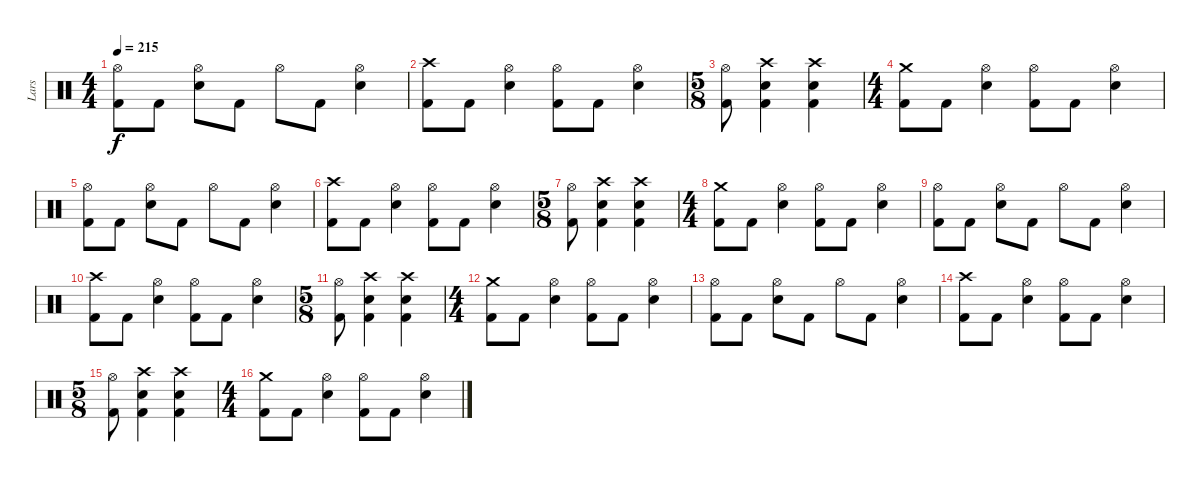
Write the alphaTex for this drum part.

\track ("Lars" "Lars") {instrument percussion}
\staff {score}
\articulation defaults
\ts (4 4)
\tempo 215
\clef neutral
\ks c
("Hi-Hat (open)" "Kick (hit) 2").8{dy f} "Kick (hit) 2".8 ("Hi-Hat (open)" "Snare (hit) 2").8 "Kick (hit) 2".8 "Hi-Hat (open)".8 "Kick (hit) 2".8 ("Hi-Hat (open)" "Snare (hit) 2").4 |
("Crash high (hit)" "Kick (hit) 2").8 "Kick (hit) 2".8 ("Hi-Hat (open)" "Snare (hit) 2").4 ("Hi-Hat (open)" "Kick (hit) 2").8 "Kick (hit) 2".8 ("Hi-Hat (open)" "Snare (hit) 2").4 |
\ts (5 8)
("Hi-Hat (open)" "Kick (hit) 2").8 ("Crash high (hit)" "Snare (hit) 2" "Kick (hit) 2").4 ("Crash high (hit)" "Snare (hit) 2" "Kick (hit) 2").4 |
\ts (4 4)
("Crash medium (hit)" "Kick (hit) 2").8 "Kick (hit) 2".8 ("Hi-Hat (open)" "Snare (hit) 2").4 ("Hi-Hat (open)" "Kick (hit) 2").8 "Kick (hit) 2".8 ("Hi-Hat (open)" "Snare (hit) 2").4 |
("Hi-Hat (open)" "Kick (hit) 2").8 "Kick (hit) 2".8 ("Hi-Hat (open)" "Snare (hit) 2").8 "Kick (hit) 2".8 "Hi-Hat (open)".8 "Kick (hit) 2".8 ("Hi-Hat (open)" "Snare (hit) 2").4 |
("Crash high (hit)" "Kick (hit) 2").8 "Kick (hit) 2".8 ("Hi-Hat (open)" "Snare (hit) 2").4 ("Hi-Hat (open)" "Kick (hit) 2").8 "Kick (hit) 2".8 ("Hi-Hat (open)" "Snare (hit) 2").4 |
\ts (5 8)
("Hi-Hat (open)" "Kick (hit) 2").8 ("Crash high (hit)" "Snare (hit) 2" "Kick (hit) 2").4 ("Crash high (hit)" "Snare (hit) 2" "Kick (hit) 2").4 |
\ts (4 4)
("Crash medium (hit)" "Kick (hit) 2").8 "Kick (hit) 2".8 ("Hi-Hat (open)" "Snare (hit) 2").4 ("Hi-Hat (open)" "Kick (hit) 2").8 "Kick (hit) 2".8 ("Hi-Hat (open)" "Snare (hit) 2").4 |
("Hi-Hat (open)" "Kick (hit) 2").8 "Kick (hit) 2".8 ("Hi-Hat (open)" "Snare (hit) 2").8 "Kick (hit) 2".8 "Hi-Hat (open)".8 "Kick (hit) 2".8 ("Hi-Hat (open)" "Snare (hit) 2").4 |
("Crash high (hit)" "Kick (hit) 2").8 "Kick (hit) 2".8 ("Hi-Hat (open)" "Snare (hit) 2").4 ("Hi-Hat (open)" "Kick (hit) 2").8 "Kick (hit) 2".8 ("Hi-Hat (open)" "Snare (hit) 2").4 |
\ts (5 8)
("Hi-Hat (open)" "Kick (hit) 2").8 ("Crash high (hit)" "Snare (hit) 2" "Kick (hit) 2").4 ("Crash high (hit)" "Snare (hit) 2" "Kick (hit) 2").4 |
\ts (4 4)
("Crash medium (hit)" "Kick (hit) 2").8 "Kick (hit) 2".8 ("Hi-Hat (open)" "Snare (hit) 2").4 ("Hi-Hat (open)" "Kick (hit) 2").8 "Kick (hit) 2".8 ("Hi-Hat (open)" "Snare (hit) 2").4 |
("Hi-Hat (open)" "Kick (hit) 2").8 "Kick (hit) 2".8 ("Hi-Hat (open)" "Snare (hit) 2").8 "Kick (hit) 2".8 "Hi-Hat (open)".8 "Kick (hit) 2".8 ("Hi-Hat (open)" "Snare (hit) 2").4 |
("Crash high (hit)" "Kick (hit) 2").8 "Kick (hit) 2".8 ("Hi-Hat (open)" "Snare (hit) 2").4 ("Hi-Hat (open)" "Kick (hit) 2").8 "Kick (hit) 2".8 ("Hi-Hat (open)" "Snare (hit) 2").4 |
\ts (5 8)
("Hi-Hat (open)" "Kick (hit) 2").8 ("Crash high (hit)" "Snare (hit) 2" "Kick (hit) 2").4 ("Crash high (hit)" "Snare (hit) 2" "Kick (hit) 2").4 |
\ts (4 4)
("Crash medium (hit)" "Kick (hit) 2").8 "Kick (hit) 2".8 ("Hi-Hat (open)" "Snare (hit) 2").4 ("Hi-Hat (open)" "Kick (hit) 2").8 "Kick (hit) 2".8 ("Hi-Hat (open)" "Snare (hit) 2").4
